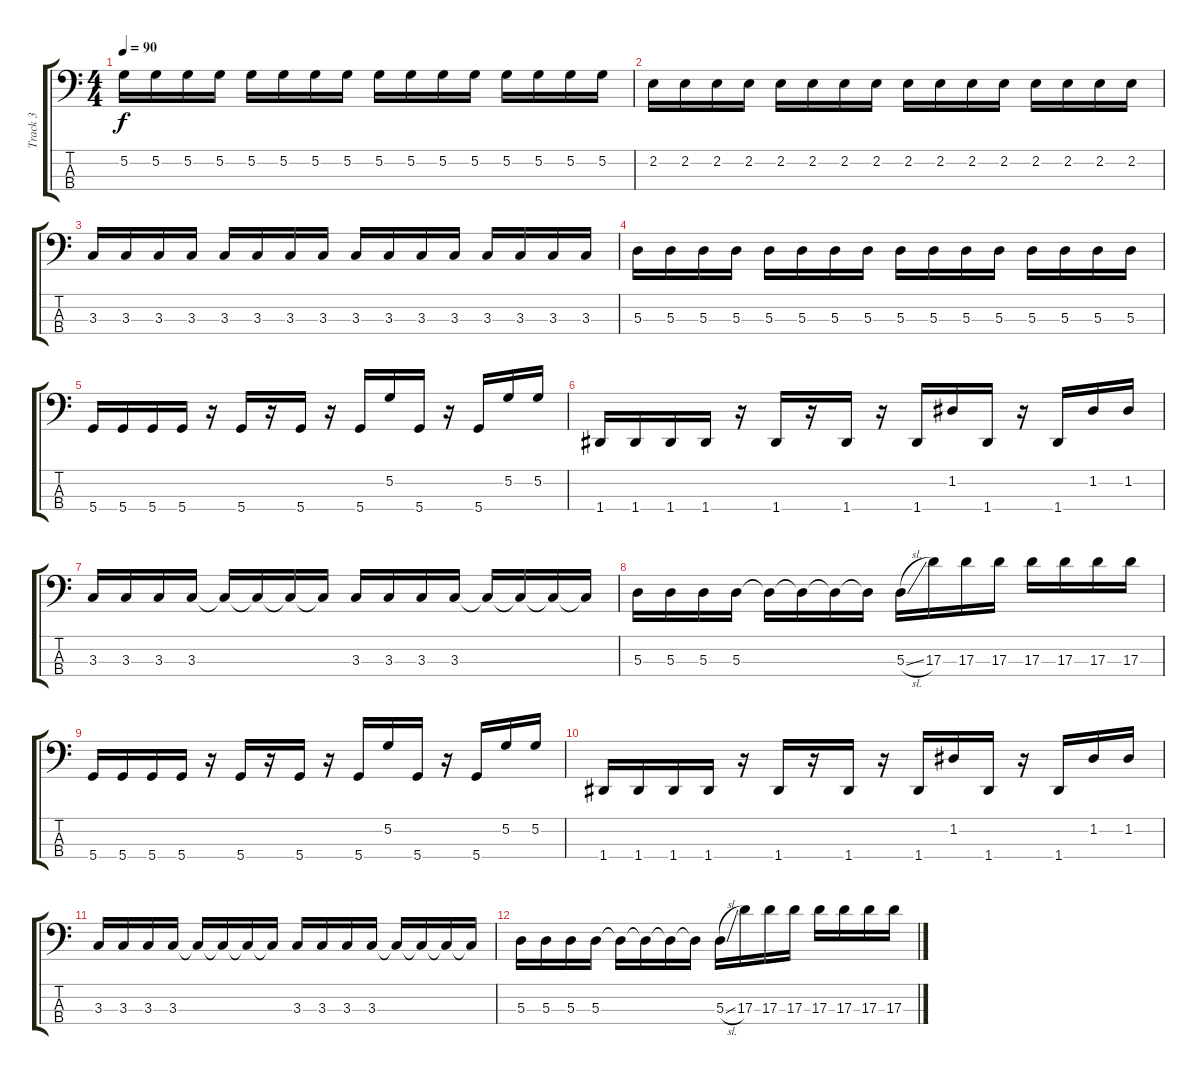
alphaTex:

\track ("Track 3" "Track 3") {instrument electricbassfinger}
\staff {score tabs}
\tuning (G2 D2 A1 D1) {hide}
\ts (4 4)
\tempo 90
\clef f4
\ks c
5.2.16{dy f} 5.2.16 5.2.16 5.2.16 5.2.16 5.2.16 5.2.16 5.2.16 5.2.16 5.2.16 5.2.16 5.2.16 5.2.16 5.2.16 5.2.16 5.2.16 |
2.2.16 2.2.16 2.2.16 2.2.16 2.2.16 2.2.16 2.2.16 2.2.16 2.2.16 2.2.16 2.2.16 2.2.16 2.2.16 2.2.16 2.2.16 2.2.16 |
3.3.16 3.3.16 3.3.16 3.3.16 3.3.16 3.3.16 3.3.16 3.3.16 3.3.16 3.3.16 3.3.16 3.3.16 3.3.16 3.3.16 3.3.16 3.3.16 |
5.3.16 5.3.16 5.3.16 5.3.16 5.3.16 5.3.16 5.3.16 5.3.16 5.3.16 5.3.16 5.3.16 5.3.16 5.3.16 5.3.16 5.3.16 5.3.16 |
5.4.16 5.4.16 5.4.16 5.4.16 r.16 5.4.16 r.16 5.4.16 r.16 5.4.16 5.2.16 5.4.16 r.16 5.4.16 5.2.16 5.2.16 |
1.4.16 1.4.16 1.4.16 1.4.16 r.16 1.4.16 r.16 1.4.16 r.16 1.4.16 1.2.16 1.4.16 r.16 1.4.16 1.2.16 1.2.16 |
3.3.16 3.3.16 3.3.16 3.3.16 3.3{t}.16 3.3{t}.16 3.3{t}.16 3.3{t}.16 3.3.16 3.3.16 3.3.16 3.3.16 3.3{t}.16 3.3{t}.16 3.3{t}.16 3.3{t}.16 |
5.3.16 5.3.16 5.3.16 5.3.16 5.3{t}.16 5.3{t}.16 5.3{t}.16 5.3{t}.16 5.3{sl}.16 17.3.16 17.3.16 17.3.16 17.3.16 17.3.16 17.3.16 17.3.16 |
5.4.16 5.4.16 5.4.16 5.4.16 r.16 5.4.16 r.16 5.4.16 r.16 5.4.16 5.2.16 5.4.16 r.16 5.4.16 5.2.16 5.2.16 |
1.4.16 1.4.16 1.4.16 1.4.16 r.16 1.4.16 r.16 1.4.16 r.16 1.4.16 1.2.16 1.4.16 r.16 1.4.16 1.2.16 1.2.16 |
3.3.16 3.3.16 3.3.16 3.3.16 3.3{t}.16 3.3{t}.16 3.3{t}.16 3.3{t}.16 3.3.16 3.3.16 3.3.16 3.3.16 3.3{t}.16 3.3{t}.16 3.3{t}.16 3.3{t}.16 |
5.3.16 5.3.16 5.3.16 5.3.16 5.3{t}.16 5.3{t}.16 5.3{t}.16 5.3{t}.16 5.3{sl}.16 17.3.16 17.3.16 17.3.16 17.3.16 17.3.16 17.3.16 17.3.16
